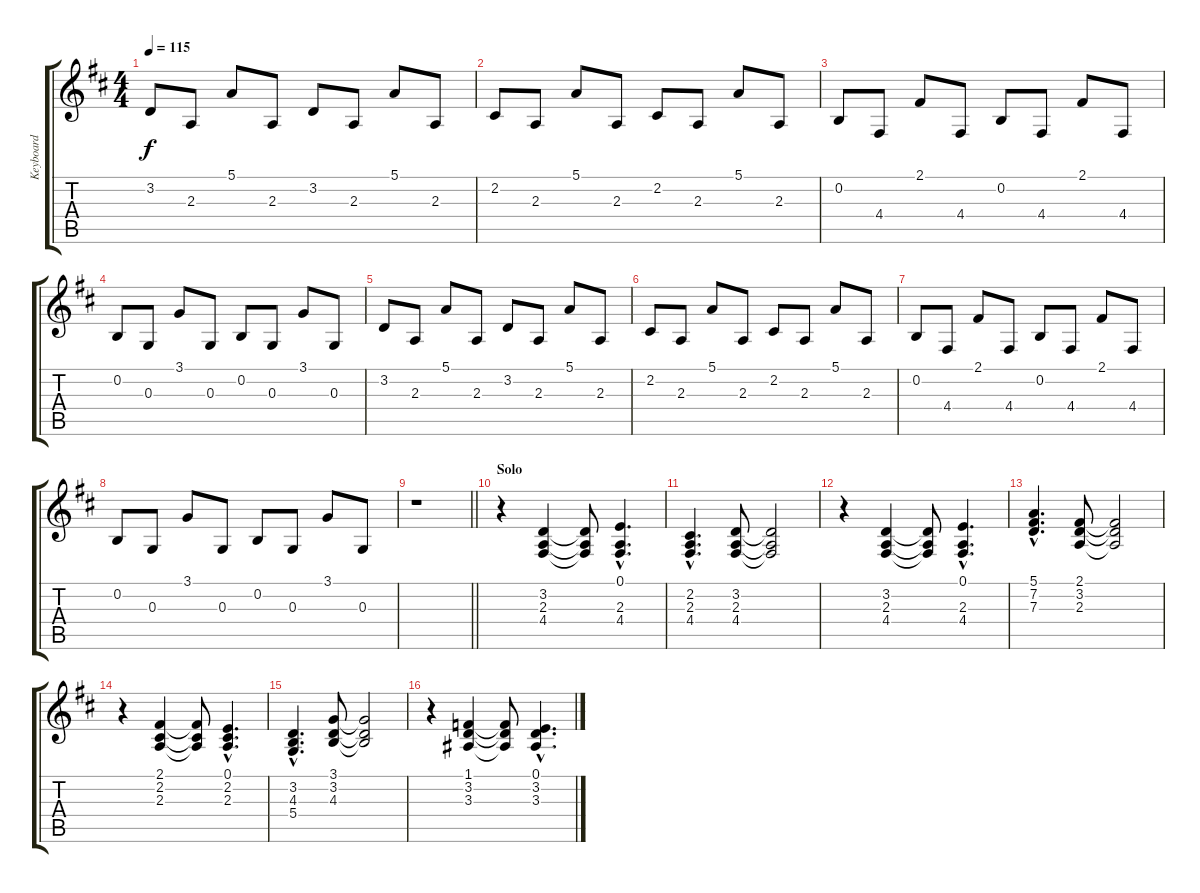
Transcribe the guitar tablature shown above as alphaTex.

\track ("Keyboard" "Keyboard") {instrument pad3polysynth}
\staff {score tabs}
\tuning (E4 B3 G3 D3 A2 E2) {hide}
\ts (4 4)
\tempo 115
\clef g2
\ks d
3.2.8{dy f} 2.3.8 5.1.8 2.3.8 3.2.8 2.3.8 5.1.8 2.3.8 |
2.2.8 2.3.8 5.1.8 2.3.8 2.2.8 2.3.8 5.1.8 2.3.8 |
0.2.8 4.4.8 2.1.8 4.4.8 0.2.8 4.4.8 2.1.8 4.4.8 |
0.2.8 0.3.8 3.1.8 0.3.8 0.2.8 0.3.8 3.1.8 0.3.8 |
3.2.8 2.3.8 5.1.8 2.3.8 3.2.8 2.3.8 5.1.8 2.3.8 |
2.2.8 2.3.8 5.1.8 2.3.8 2.2.8 2.3.8 5.1.8 2.3.8 |
0.2.8 4.4.8 2.1.8 4.4.8 0.2.8 4.4.8 2.1.8 4.4.8 |
0.2.8 0.3.8 3.1.8 0.3.8 0.2.8 0.3.8 3.1.8 0.3.8 |
\barLineRight lightlight
r.1 |
\section ("" "Solo")
r.4 (3.2 2.3 4.4).4 (3.2{t} 2.3{t} 4.4{t}).8 (0.1{hac} 2.3{hac} 4.4{hac}).4{d} |
(2.2{hac} 2.3{hac} 4.4{hac}).4{d} (3.2 2.3 4.4).8 (3.2{t} 2.3{t} 4.4{t}).2 |
r.4 (3.2 2.3 4.4).4 (3.2{t} 2.3{t} 4.4{t}).8 (0.1{hac} 2.3{hac} 4.4{hac}).4{d} |
(5.1{hac} 7.2{hac} 7.3{hac}).4{d} (2.1 3.2 2.3).8 (2.1{t} 3.2{t} 2.3{t}).2 |
r.4 (2.1 2.2 2.3).4 (2.1{t} 2.2{t} 2.3{t}).8 (0.1{hac} 2.2{hac} 2.3{hac}).4{d} |
(3.2{hac} 4.3{hac} 5.4{hac}).4{d} (3.1 3.2 4.3).8 (3.1{t} 3.2{t} 4.3{t}).2 |
r.4 (1.1 3.2 3.3).4 (1.1{t} 3.2{t} 3.3{t}).8 (0.1{hac} 3.2{hac} 3.3{hac}).4{d}
